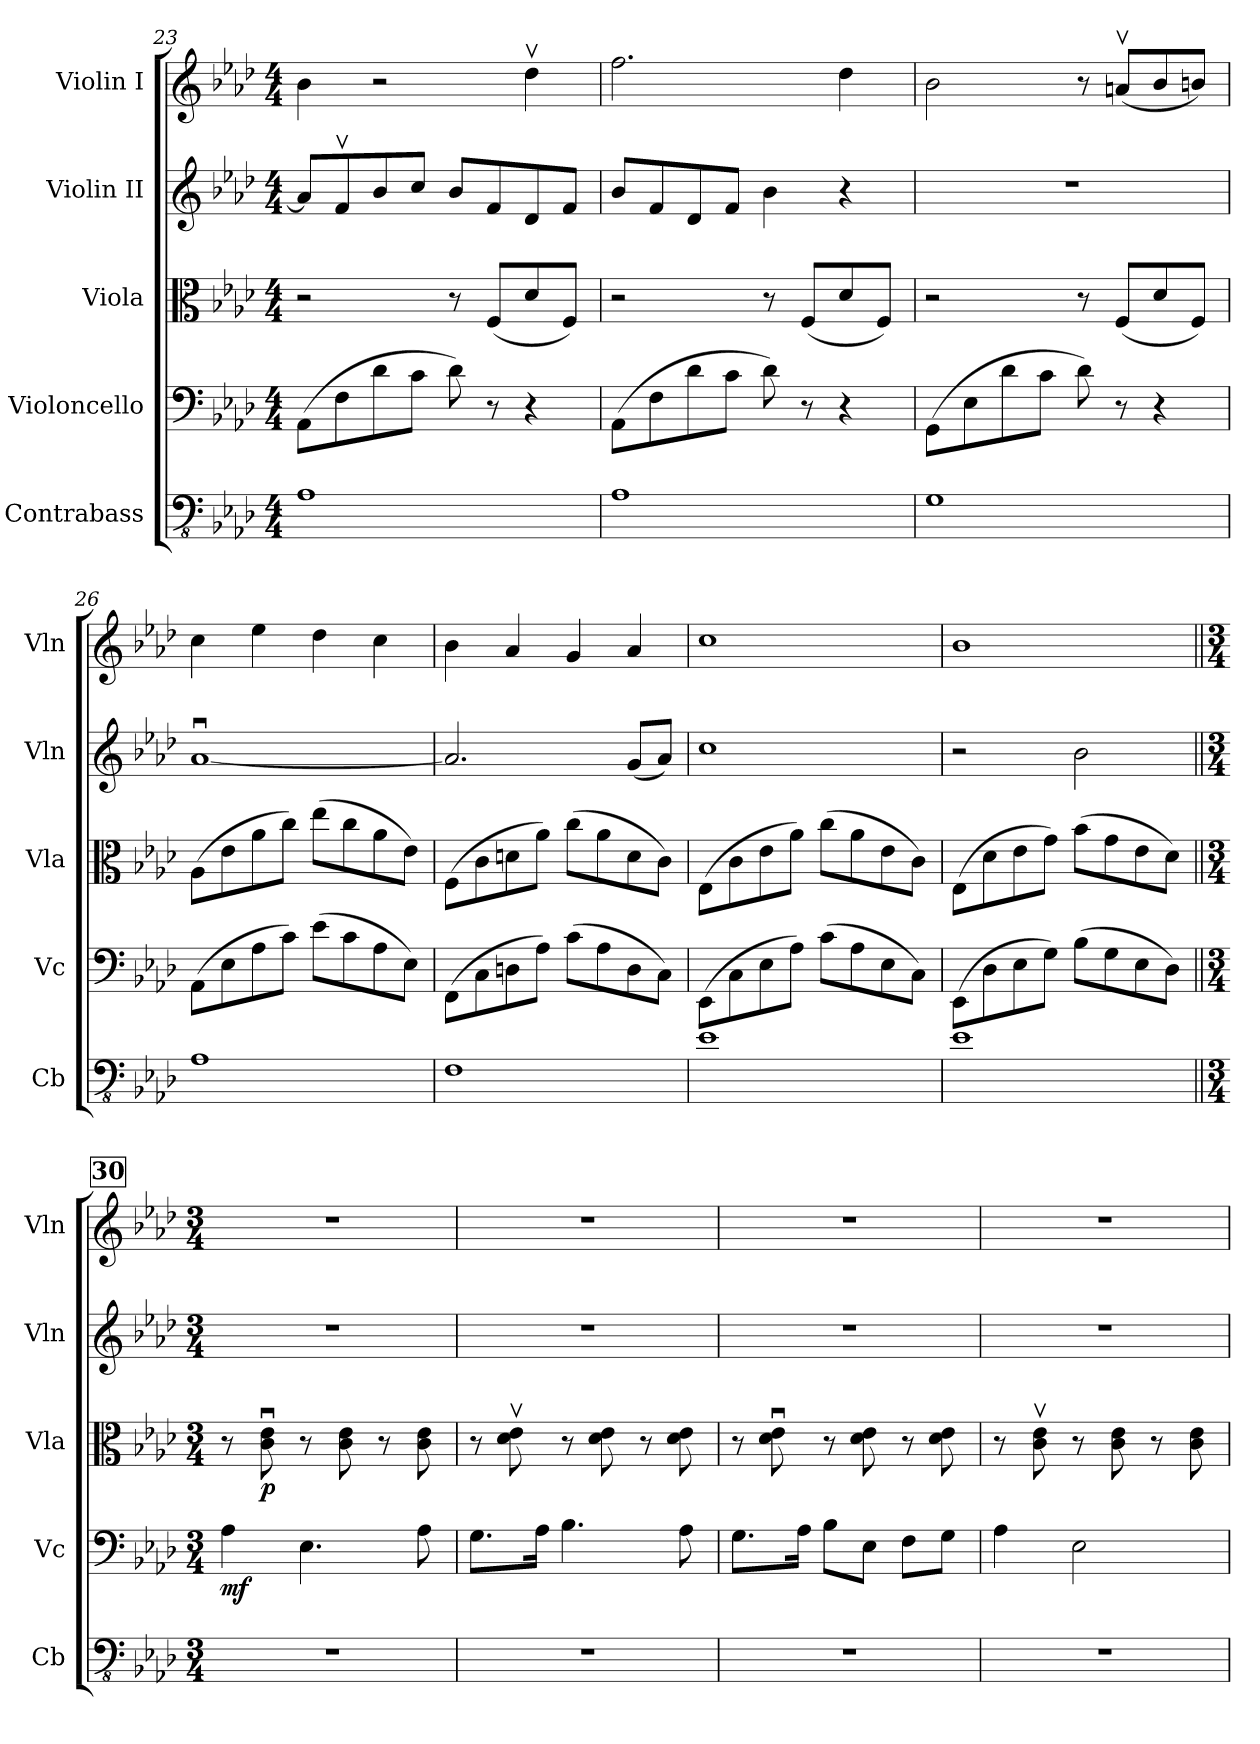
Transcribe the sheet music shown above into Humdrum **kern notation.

**kern	**kern	**dynam	**kern	**dynam	**kern	**kern
*part5	*part4	*part4	*part3	*part3	*part2	*part1
*staff5	*staff4	*staff4	*staff3	*staff3	*staff2	*staff1
*I"Contrabass	*I"Violoncello	*	*I"Viola	*	*I"Violin II	*I"Violin I
*I'Cb	*I'Vc	*	*I'Vla	*	*I'Vln	*I'Vln
*clefFv4	*clefF4	*	*clefC3	*	*clefG2	*clefG2
*ITrd7c12	*	*	*	*	*	*
*k[b-e-a-d-]	*k[b-e-a-d-]	*	*k[b-e-a-d-]	*	*k[b-e-a-d-]	*k[b-e-a-d-]
*M4/4	*M4/4	*	*M4/4	*	*M4/4	*M4/4
=23	=23	=23	=23	=23	=23	=23
1AAA-	(8AA-\L	.	2r	.	8a-/L]	4b-\
.	8F\	.	.	.	8fv/	.
.	8d-\	.	.	.	8b-/	2r
.	8c\J	.	.	.	8cc/J	.
.	8d-\)	.	8r	.	8b-/L	.
.	8r	.	(8F/L	.	8f/	.
.	4r	.	8d-/	.	8d-/	4dd-v\
.	.	.	8F/J)	.	8f/J	.
=24	=24	=24	=24	=24	=24	=24
1AAA-	(8AA-\L	.	2r	.	8b-/L	2.ff\
.	8F\	.	.	.	8f/	.
.	8d-\	.	.	.	8d-/	.
.	8c\J	.	.	.	8f/J	.
.	8d-\)	.	8r	.	4b-\	.
.	8r	.	(8F/L	.	.	.
.	4r	.	8d-/	.	4r	4dd-\
.	.	.	8F/J)	.	.	.
=25	=25	=25	=25	=25	=25	=25
1GGG	(8GG\L	.	2r	.	1r	2b-\
.	8E-\	.	.	.	.	.
.	8d-\	.	.	.	.	.
.	8c\J	.	.	.	.	.
.	8d-\)	.	8r	.	.	8r
.	8r	.	(8F/L	.	.	(8anv/L
.	4r	.	8d-/	.	.	8b-/
.	.	.	8F/J)	.	.	8bn/J)
=26	=26	=26	=26	=26	=26	=26
1AAA-	(8AA-\L	.	(8A-\L	.	[1a-u	4cc\
.	8E-\	.	8e-\	.	.	.
.	8A-\	.	8a-\	.	.	4ee-\
.	8c\J)	.	8cc\J)	.	.	.
.	(8e-\L	.	(8ee-\L	.	.	4dd-\
.	8c\	.	8cc\	.	.	.
.	8A-\	.	8a-\	.	.	4cc\
.	8E-\J)	.	8e-\J)	.	.	.
=27	=27	=27	=27	=27	=27	=27
1FFF	(8FF\L	.	(8F\L	.	2.a-/]	4b-\
.	8C\	.	8c\	.	.	.
.	8Dn\	.	8dn\	.	.	4a-/
.	8A-\J)	.	8a-\J)	.	.	.
.	(8c\L	.	(8cc\L	.	.	4g/
.	8A-\	.	8a-\	.	.	.
.	8D\	.	8d\	.	(8g/L	4a-/
.	8C\J)	.	8c\J)	.	8a-/J)	.
!!LO:LB:g=z
=28	=28	=28	=28	=28	=28	=28
1EE-	(8EE-\L	.	(8E-\L	.	1cc	1cc
.	8C\	.	8c\	.	.	.
.	8E-\	.	8e-\	.	.	.
.	8A-\J)	.	8a-\J)	.	.	.
.	(8c\L	.	(8cc\L	.	.	.
.	8A-\	.	8a-\	.	.	.
.	8E-\	.	8e-\	.	.	.
.	8C\J)	.	8c\J)	.	.	.
=29	=29	=29	=29	=29	=29	=29
1EE-	(8EE-\L	.	(8E-\L	.	2r	1b-
.	8D-\	.	8d-\	.	.	.
.	8E-\	.	8e-\	.	.	.
.	8G\J)	.	8g\J)	.	.	.
.	(8B-\L	.	(8b-\L	.	2b-\	.
.	8G\	.	8g\	.	.	.
.	8E-\	.	8e-\	.	.	.
.	8D-\J)	.	8d-\J)	.	.	.
!!LO:REH:place=s1:a:B:fs=14:t=30
=30||	=30||	=30||	=30||	=30||	=30||	=30||
*M3/4	*M3/4	*	*M3/4	*	*M3/4	*M3/4
!	!	!LO:DY:b	!	!	!	!
2.r	4A-\	mf	8r	.	2.r	2.r
!	!	!	!	!LO:DY:b	!	!
.	.	.	8c\u 8e-\u	p	.	.
.	4.E-\	.	8r	.	.	.
.	.	.	8c\ 8e-\	.	.	.
.	.	.	8r	.	.	.
.	8A-\	.	8c\ 8e-\	.	.	.
=31	=31	=31	=31	=31	=31	=31
2.r	8.G\L	.	8r	.	2.r	2.r
.	.	.	8d-\v 8e-\v	.	.	.
.	16A-\Jk	.	.	.	.	.
.	4.B-\	.	8r	.	.	.
.	.	.	8d-\ 8e-\	.	.	.
.	.	.	8r	.	.	.
.	8A-\	.	8d-\ 8e-\	.	.	.
=32	=32	=32	=32	=32	=32	=32
2.r	8.G\L	.	8r	.	2.r	2.r
.	.	.	8d-\u 8e-\u	.	.	.
.	16A-\Jk	.	.	.	.	.
.	8B-\L	.	8r	.	.	.
.	8E-\J	.	8d-\ 8e-\	.	.	.
.	8F\L	.	8r	.	.	.
.	8G\J	.	8d-\ 8e-\	.	.	.
=33	=33	=33	=33	=33	=33	=33
2.r	4A-\	.	8r	.	2.r	2.r
.	.	.	8c\v 8e-\v	.	.	.
.	2E-\	.	8r	.	.	.
.	.	.	8c\ 8e-\	.	.	.
.	.	.	8r	.	.	.
.	.	.	8c\ 8e-\	.	.	.
=	=	=	=	=	=	=
*-	*-	*-	*-	*-	*-	*-
